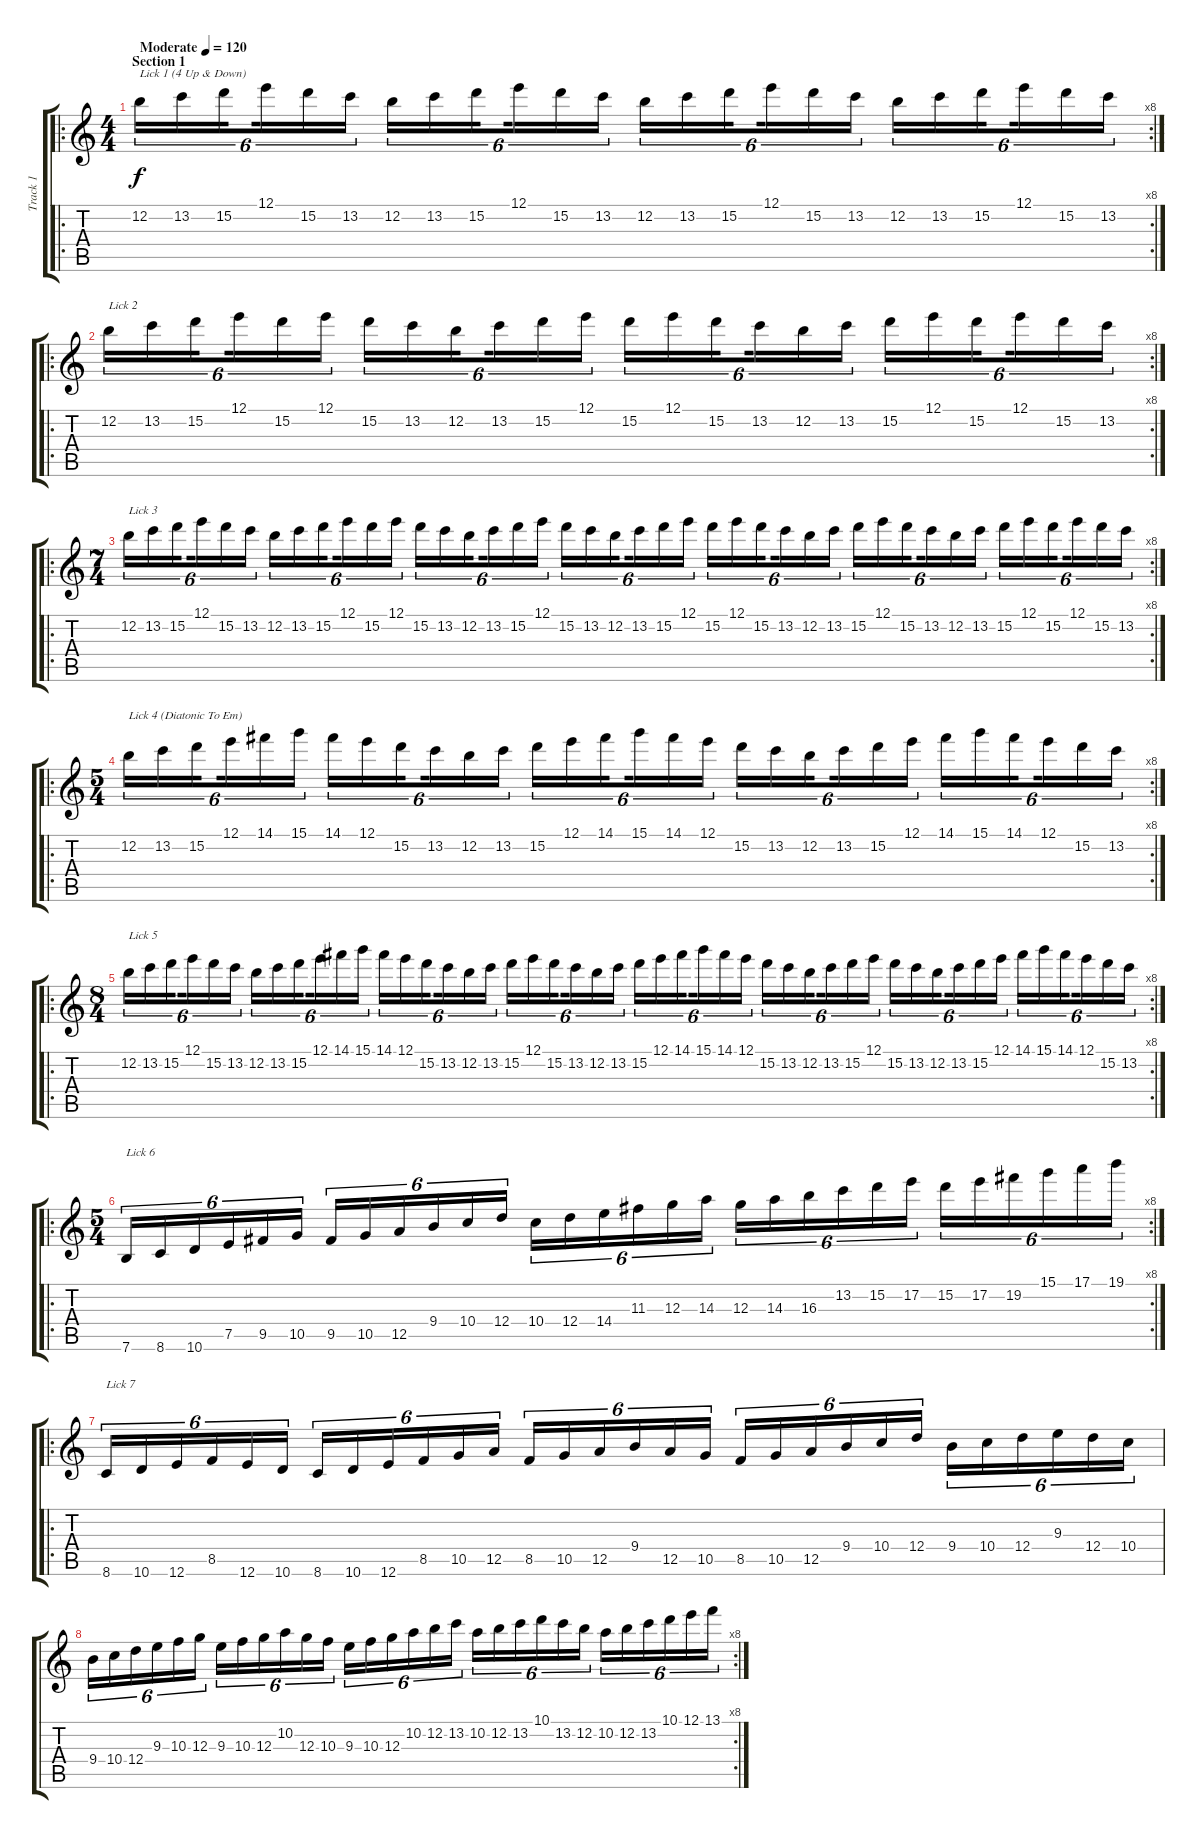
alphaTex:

\track ("Track 1" "Track 1") {instrument overdrivenguitar}
\staff {score tabs}
\tuning (E4 B3 G3 D3 A2 E2) {hide}
\ro
\rc 8
\ts (4 4)
\section ("" "Section 1")
\tempo (120 "Moderate")
\clef g2
\ks c
12.2.16{tu (6 4) txt "Lick 1 (4 Up & Down)" dy f instrument overdrivenguitar} 13.2.16{tu (6 4)} 15.2.16{tu (6 4) beam splitsecondary} 12.1.16{tu (6 4)} 15.2.16{tu (6 4)} 13.2.16{tu (6 4)} 12.2.16{tu (6 4)} 13.2.16{tu (6 4)} 15.2.16{tu (6 4) beam splitsecondary} 12.1.16{tu (6 4)} 15.2.16{tu (6 4)} 13.2.16{tu (6 4)} 12.2.16{tu (6 4)} 13.2.16{tu (6 4)} 15.2.16{tu (6 4) beam splitsecondary} 12.1.16{tu (6 4)} 15.2.16{tu (6 4)} 13.2.16{tu (6 4)} 12.2.16{tu (6 4)} 13.2.16{tu (6 4)} 15.2.16{tu (6 4) beam splitsecondary} 12.1.16{tu (6 4)} 15.2.16{tu (6 4)} 13.2.16{tu (6 4)} |
\ro
\rc 8
12.2.16{tu (6 4) txt "Lick 2"} 13.2.16{tu (6 4)} 15.2.16{tu (6 4) beam splitsecondary} 12.1.16{tu (6 4)} 15.2.16{tu (6 4)} 12.1.16{tu (6 4)} 15.2.16{tu (6 4)} 13.2.16{tu (6 4)} 12.2.16{tu (6 4) beam splitsecondary} 13.2.16{tu (6 4)} 15.2.16{tu (6 4)} 12.1.16{tu (6 4)} 15.2.16{tu (6 4)} 12.1.16{tu (6 4)} 15.2.16{tu (6 4) beam splitsecondary} 13.2.16{tu (6 4)} 12.2.16{tu (6 4)} 13.2.16{tu (6 4)} 15.2.16{tu (6 4)} 12.1.16{tu (6 4)} 15.2.16{tu (6 4) beam splitsecondary} 12.1.16{tu (6 4)} 15.2.16{tu (6 4)} 13.2.16{tu (6 4)} |
\ro
\rc 8
\ts (7 4)
12.2.16{tu (6 4) txt "Lick 3"} 13.2.16{tu (6 4)} 15.2.16{tu (6 4) beam splitsecondary} 12.1.16{tu (6 4)} 15.2.16{tu (6 4)} 13.2.16{tu (6 4)} 12.2.16{tu (6 4)} 13.2.16{tu (6 4)} 15.2.16{tu (6 4) beam splitsecondary} 12.1.16{tu (6 4)} 15.2.16{tu (6 4)} 12.1.16{tu (6 4)} 15.2.16{tu (6 4)} 13.2.16{tu (6 4)} 12.2.16{tu (6 4) beam splitsecondary} 13.2.16{tu (6 4)} 15.2.16{tu (6 4)} 12.1.16{tu (6 4)} 15.2.16{tu (6 4)} 13.2.16{tu (6 4)} 12.2.16{tu (6 4) beam splitsecondary} 13.2.16{tu (6 4)} 15.2.16{tu (6 4)} 12.1.16{tu (6 4)} 15.2.16{tu (6 4)} 12.1.16{tu (6 4)} 15.2.16{tu (6 4) beam splitsecondary} 13.2.16{tu (6 4)} 12.2.16{tu (6 4)} 13.2.16{tu (6 4)} 15.2.16{tu (6 4)} 12.1.16{tu (6 4)} 15.2.16{tu (6 4) beam splitsecondary} 13.2.16{tu (6 4)} 12.2.16{tu (6 4)} 13.2.16{tu (6 4)} 15.2.16{tu (6 4)} 12.1.16{tu (6 4)} 15.2.16{tu (6 4) beam splitsecondary} 12.1.16{tu (6 4)} 15.2.16{tu (6 4)} 13.2.16{tu (6 4)} |
\ro
\rc 8
\ts (5 4)
12.2.16{tu (6 4) txt "Lick 4 (Diatonic To Em)"} 13.2.16{tu (6 4)} 15.2.16{tu (6 4) beam splitsecondary} 12.1.16{tu (6 4)} 14.1.16{tu (6 4)} 15.1.16{tu (6 4)} 14.1.16{tu (6 4)} 12.1.16{tu (6 4)} 15.2.16{tu (6 4) beam splitsecondary} 13.2.16{tu (6 4)} 12.2.16{tu (6 4)} 13.2.16{tu (6 4)} 15.2.16{tu (6 4)} 12.1.16{tu (6 4)} 14.1.16{tu (6 4) beam splitsecondary} 15.1.16{tu (6 4)} 14.1.16{tu (6 4)} 12.1.16{tu (6 4)} 15.2.16{tu (6 4)} 13.2.16{tu (6 4)} 12.2.16{tu (6 4) beam splitsecondary} 13.2.16{tu (6 4)} 15.2.16{tu (6 4)} 12.1.16{tu (6 4)} 14.1.16{tu (6 4)} 15.1.16{tu (6 4)} 14.1.16{tu (6 4) beam splitsecondary} 12.1.16{tu (6 4)} 15.2.16{tu (6 4)} 13.2.16{tu (6 4)} |
\ro
\rc 8
\ts (8 4)
12.2.16{tu (6 4) txt "Lick 5"} 13.2.16{tu (6 4)} 15.2.16{tu (6 4) beam splitsecondary} 12.1.16{tu (6 4)} 15.2.16{tu (6 4)} 13.2.16{tu (6 4)} 12.2.16{tu (6 4)} 13.2.16{tu (6 4)} 15.2.16{tu (6 4) beam splitsecondary} 12.1.16{tu (6 4)} 14.1.16{tu (6 4)} 15.1.16{tu (6 4)} 14.1.16{tu (6 4)} 12.1.16{tu (6 4)} 15.2.16{tu (6 4) beam splitsecondary} 13.2.16{tu (6 4)} 12.2.16{tu (6 4)} 13.2.16{tu (6 4)} 15.2.16{tu (6 4)} 12.1.16{tu (6 4)} 15.2.16{tu (6 4) beam splitsecondary} 13.2.16{tu (6 4)} 12.2.16{tu (6 4)} 13.2.16{tu (6 4)} 15.2.16{tu (6 4)} 12.1.16{tu (6 4)} 14.1.16{tu (6 4) beam splitsecondary} 15.1.16{tu (6 4)} 14.1.16{tu (6 4)} 12.1.16{tu (6 4)} 15.2.16{tu (6 4)} 13.2.16{tu (6 4)} 12.2.16{tu (6 4) beam splitsecondary} 13.2.16{tu (6 4)} 15.2.16{tu (6 4)} 12.1.16{tu (6 4)} 15.2.16{tu (6 4)} 13.2.16{tu (6 4)} 12.2.16{tu (6 4) beam splitsecondary} 13.2.16{tu (6 4)} 15.2.16{tu (6 4)} 12.1.16{tu (6 4)} 14.1.16{tu (6 4)} 15.1.16{tu (6 4)} 14.1.16{tu (6 4) beam splitsecondary} 12.1.16{tu (6 4)} 15.2.16{tu (6 4)} 13.2.16{tu (6 4)} |
\ro
\rc 8
\ts (5 4)
7.6.16{tu (6 4) txt "Lick 6"} 8.6.16{tu (6 4)} 10.6.16{tu (6 4) beam merge} 7.5.16{tu (6 4)} 9.5.16{tu (6 4)} 10.5.16{tu (6 4)} 9.5.16{tu (6 4)} 10.5.16{tu (6 4)} 12.5.16{tu (6 4) beam merge} 9.4.16{tu (6 4)} 10.4.16{tu (6 4)} 12.4.16{tu (6 4)} 10.4.16{tu (6 4)} 12.4.16{tu (6 4)} 14.4.16{tu (6 4) beam merge} 11.3.16{tu (6 4)} 12.3.16{tu (6 4)} 14.3.16{tu (6 4)} 12.3.16{tu (6 4)} 14.3.16{tu (6 4)} 16.3.16{tu (6 4) beam merge} 13.2.16{tu (6 4)} 15.2.16{tu (6 4)} 17.2.16{tu (6 4)} 15.2.16{tu (6 4)} 17.2.16{tu (6 4)} 19.2.16{tu (6 4) beam merge} 15.1.16{tu (6 4)} 17.1.16{tu (6 4)} 19.1.16{tu (6 4)} |
\ro
8.6.16{tu (6 4) txt "Lick 7"} 10.6.16{tu (6 4)} 12.6.16{tu (6 4)} 8.5.16{tu (6 4)} 12.6.16{tu (6 4)} 10.6.16{tu (6 4)} 8.6.16{tu (6 4)} 10.6.16{tu (6 4)} 12.6.16{tu (6 4)} 8.5.16{tu (6 4)} 10.5.16{tu (6 4)} 12.5.16{tu (6 4)} 8.5.16{tu (6 4)} 10.5.16{tu (6 4)} 12.5.16{tu (6 4)} 9.4.16{tu (6 4)} 12.5.16{tu (6 4)} 10.5.16{tu (6 4)} 8.5.16{tu (6 4)} 10.5.16{tu (6 4)} 12.5.16{tu (6 4)} 9.4.16{tu (6 4)} 10.4.16{tu (6 4)} 12.4.16{tu (6 4)} 9.4.16{tu (6 4)} 10.4.16{tu (6 4)} 12.4.16{tu (6 4)} 9.3.16{tu (6 4)} 12.4.16{tu (6 4)} 10.4.16{tu (6 4)} |
\rc 8
9.4.16{tu (6 4)} 10.4.16{tu (6 4)} 12.4.16{tu (6 4)} 9.3.16{tu (6 4)} 10.3.16{tu (6 4)} 12.3.16{tu (6 4)} 9.3.16{tu (6 4)} 10.3.16{tu (6 4)} 12.3.16{tu (6 4)} 10.2.16{tu (6 4)} 12.3.16{tu (6 4)} 10.3.16{tu (6 4)} 9.3.16{tu (6 4)} 10.3.16{tu (6 4)} 12.3.16{tu (6 4)} 10.2.16{tu (6 4)} 12.2.16{tu (6 4)} 13.2.16{tu (6 4)} 10.2.16{tu (6 4)} 12.2.16{tu (6 4)} 13.2.16{tu (6 4)} 10.1.16{tu (6 4)} 13.2.16{tu (6 4)} 12.2.16{tu (6 4)} 10.2.16{tu (6 4)} 12.2.16{tu (6 4)} 13.2.16{tu (6 4)} 10.1.16{tu (6 4)} 12.1.16{tu (6 4)} 13.1.16{tu (6 4)}
